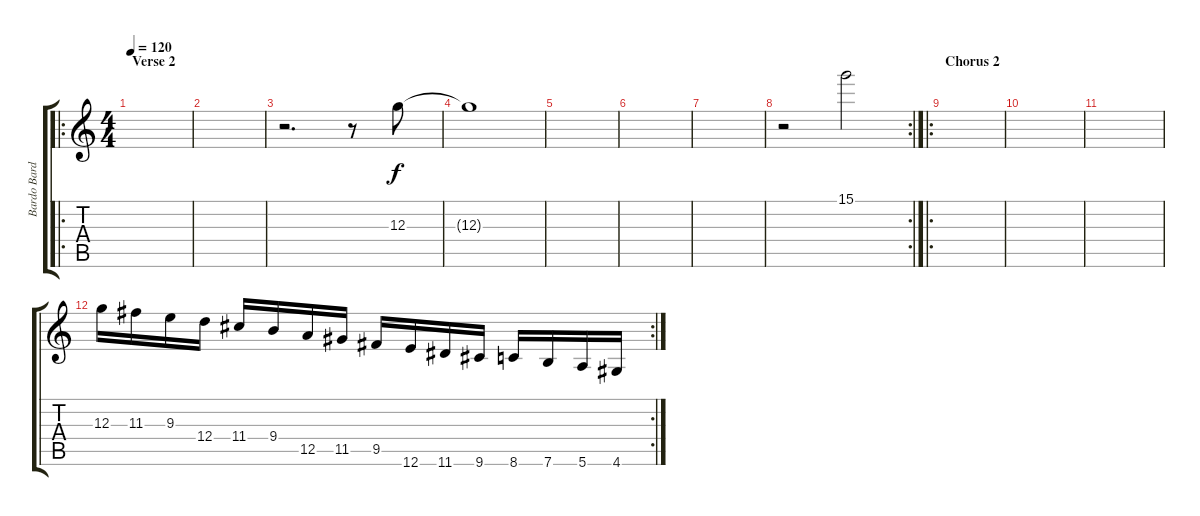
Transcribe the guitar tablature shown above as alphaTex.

\track ("Bardo Bardosson" "Bardo Bard") {instrument distortionguitar}
\staff {score tabs}
\tuning (E4 B3 G3 D3 A2 E2) {hide}
\ro
\ts (4 4)
\section ("" "Verse 2")
\tempo 120
\clef g2
\ks c
|
|
r.2{d} r.8 12.3.8 |
12.3{t}.1 |
|
|
|
\rc 2
r.2 15.1.2 |
\ro
\section ("" "Chorus 2")
|
|
|
\rc 2
12.3.16 11.3.16 9.3.16 12.4.16 11.4.16 9.4.16 12.5.16 11.5.16 9.5.16 12.6.16 11.6.16 9.6.16 8.6.16 7.6.16 5.6.16 4.6.16
